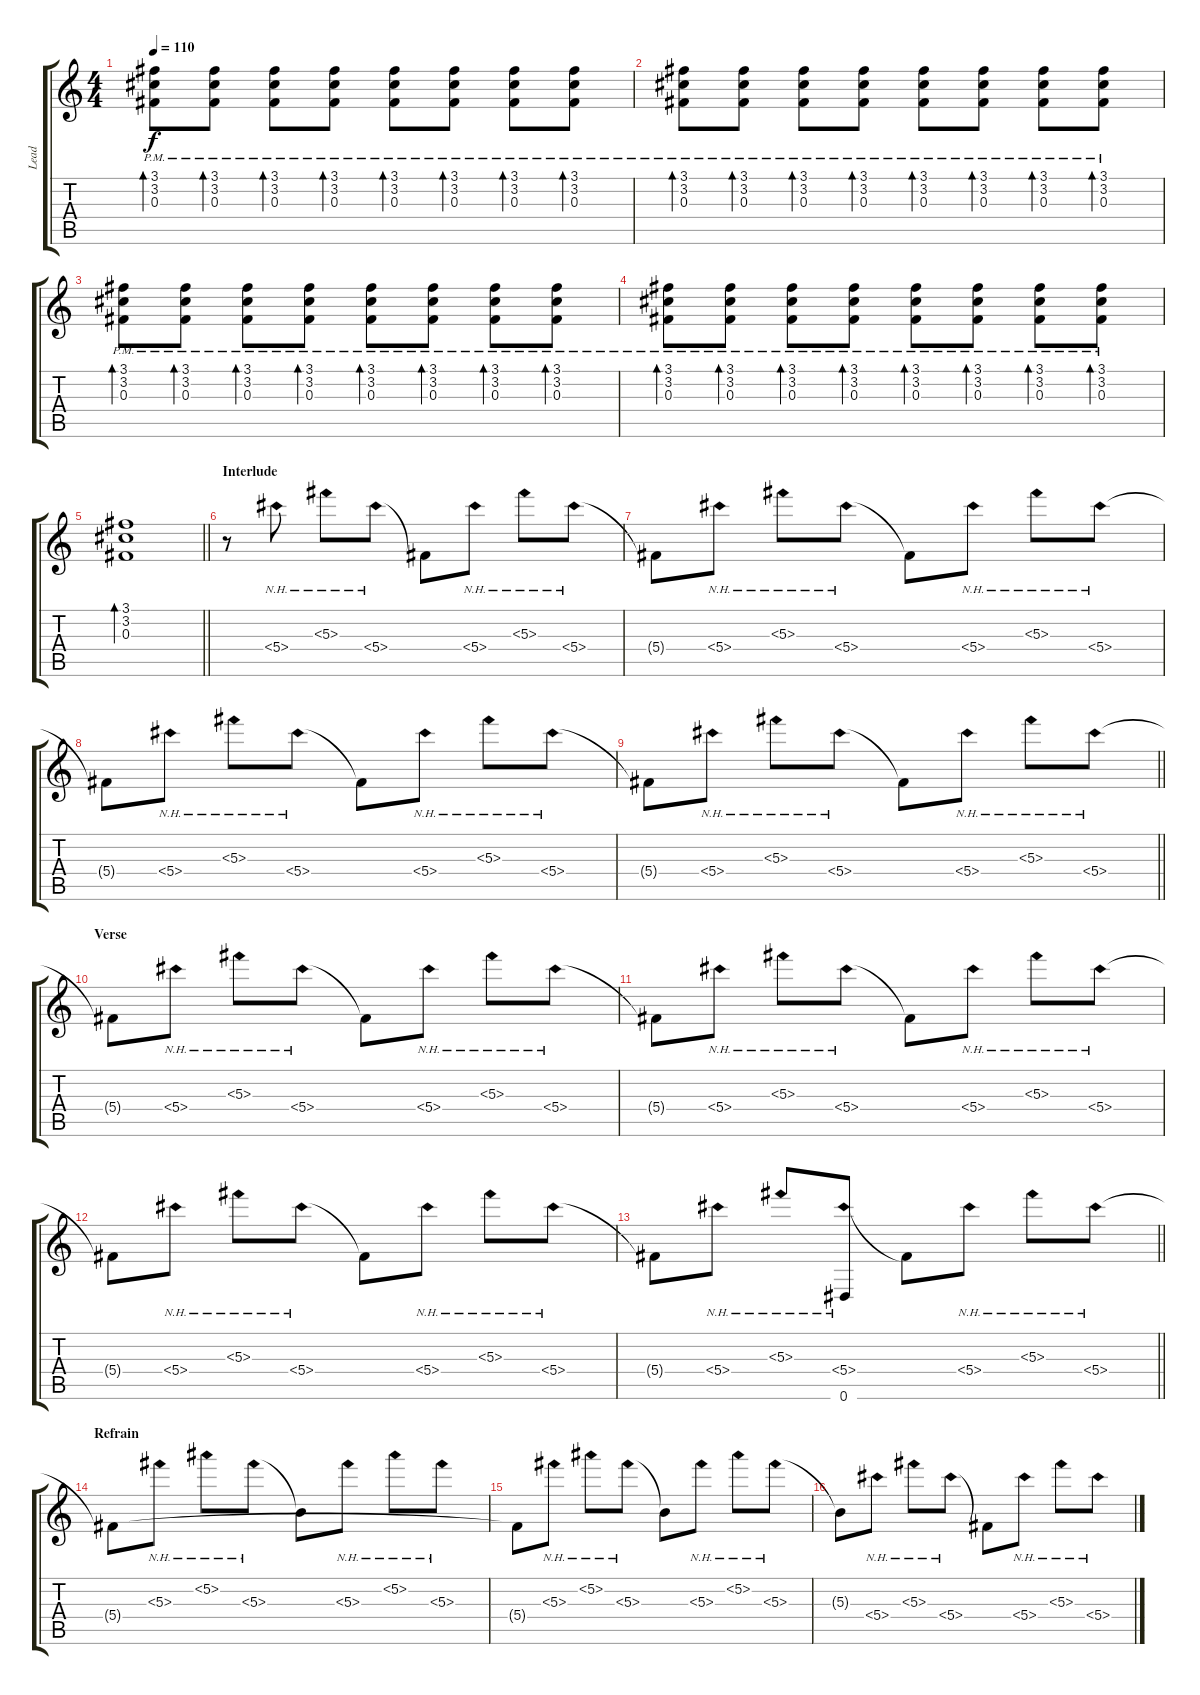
\track ("Lead" "Lead") {instrument electricguitarjazz}
\staff {score tabs}
\tuning (Eb4 Bb3 Gb3 Db3 Ab2 Eb2) {hide}
\ts (4 4)
\tempo 110
\clef g2
\ks c
(3.1{pm} 3.2{pm} 0.3{pm}).8{bd 60 dy f} (3.1{pm} 3.2{pm} 0.3{pm}).8{bd 60} (3.1{pm} 3.2{pm} 0.3{pm}).8{bd 60} (3.1{pm} 3.2{pm} 0.3{pm}).8{bd 60} (3.1{pm} 3.2{pm} 0.3{pm}).8{bd 60} (3.1{pm} 3.2{pm} 0.3{pm}).8{bd 60} (3.1{pm} 3.2{pm} 0.3{pm}).8{bd 60} (3.1{pm} 3.2{pm} 0.3{pm}).8{bd 60} |
(3.1{pm} 3.2{pm} 0.3{pm}).8{bd 60} (3.1{pm} 3.2{pm} 0.3{pm}).8{bd 60} (3.1{pm} 3.2{pm} 0.3{pm}).8{bd 60} (3.1{pm} 3.2{pm} 0.3{pm}).8{bd 60} (3.1{pm} 3.2{pm} 0.3{pm}).8{bd 60} (3.1{pm} 3.2{pm} 0.3{pm}).8{bd 60} (3.1{pm} 3.2{pm} 0.3{pm}).8{bd 60} (3.1{pm} 3.2{pm} 0.3{pm}).8{bd 60} |
(3.1{pm} 3.2{pm} 0.3{pm}).8{bd 60} (3.1{pm} 3.2{pm} 0.3{pm}).8{bd 60} (3.1{pm} 3.2{pm} 0.3{pm}).8{bd 60} (3.1{pm} 3.2{pm} 0.3{pm}).8{bd 60} (3.1{pm} 3.2{pm} 0.3{pm}).8{bd 60} (3.1{pm} 3.2{pm} 0.3{pm}).8{bd 60} (3.1{pm} 3.2{pm} 0.3{pm}).8{bd 60} (3.1{pm} 3.2{pm} 0.3{pm}).8{bd 60} |
(3.1{pm} 3.2{pm} 0.3{pm}).8{bd 60} (3.1{pm} 3.2{pm} 0.3{pm}).8{bd 60} (3.1{pm} 3.2{pm} 0.3{pm}).8{bd 60} (3.1{pm} 3.2{pm} 0.3{pm}).8{bd 60} (3.1{pm} 3.2{pm} 0.3{pm}).8{bd 60} (3.1{pm} 3.2{pm} 0.3{pm}).8{bd 60} (3.1{pm} 3.2{pm} 0.3{pm}).8{bd 60} (3.1{pm} 3.2{pm} 0.3{pm}).8{bd 60} |
\barLineRight lightlight
(3.1 3.2 0.3).1{bd 60} |
\section ("" "Interlude")
r.8{instrument electricguitarjazz} 5.4{nh}.8 5.3{nh}.8 5.4{nh}.8 5.4{t}.8 5.4{nh}.8 5.3{nh}.8 5.4{nh}.8 |
5.4{t}.8 5.4{nh}.8 5.3{nh}.8 5.4{nh}.8 5.4{t}.8 5.4{nh}.8 5.3{nh}.8 5.4{nh}.8 |
5.4{t}.8 5.4{nh}.8 5.3{nh}.8 5.4{nh}.8 5.4{t}.8 5.4{nh}.8 5.3{nh}.8 5.4{nh}.8 |
\barLineRight lightlight
5.4{t}.8 5.4{nh}.8 5.3{nh}.8 5.4{nh}.8 5.4{t}.8 5.4{nh}.8 5.3{nh}.8 5.4{nh}.8 |
\section ("" "Verse")
5.4{t}.8 5.4{nh}.8 5.3{nh}.8 5.4{nh}.8 5.4{t}.8 5.4{nh}.8 5.3{nh}.8 5.4{nh}.8 |
5.4{t}.8 5.4{nh}.8 5.3{nh}.8 5.4{nh}.8 5.4{t}.8 5.4{nh}.8 5.3{nh}.8 5.4{nh}.8 |
5.4{t}.8 5.4{nh}.8 5.3{nh}.8 5.4{nh}.8 5.4{t}.8 5.4{nh}.8 5.3{nh}.8 5.4{nh}.8 |
\barLineRight lightlight
5.4{t}.8 5.4{nh}.8 5.3{nh}.8 (5.4{nh} 0.6).8 5.4{t}.8 5.4{nh}.8 5.3{nh}.8 5.4{nh}.8 |
\section ("" "Refrain")
5.4{t}.8 5.3{nh}.8 5.2{nh}.8 5.3{nh}.8 5.3{t}.8 5.3{nh}.8 5.2{nh}.8 5.3{nh}.8 |
5.4{t}.8 5.3{nh}.8 5.2{nh}.8 5.3{nh}.8 5.3{t}.8 5.3{nh}.8 5.2{nh}.8 5.3{nh}.8 |
5.3{t}.8 5.4{nh}.8 5.3{nh}.8 5.4{nh}.8 5.4{t}.8 5.4{nh}.8 5.3{nh}.8 5.4{nh}.8
